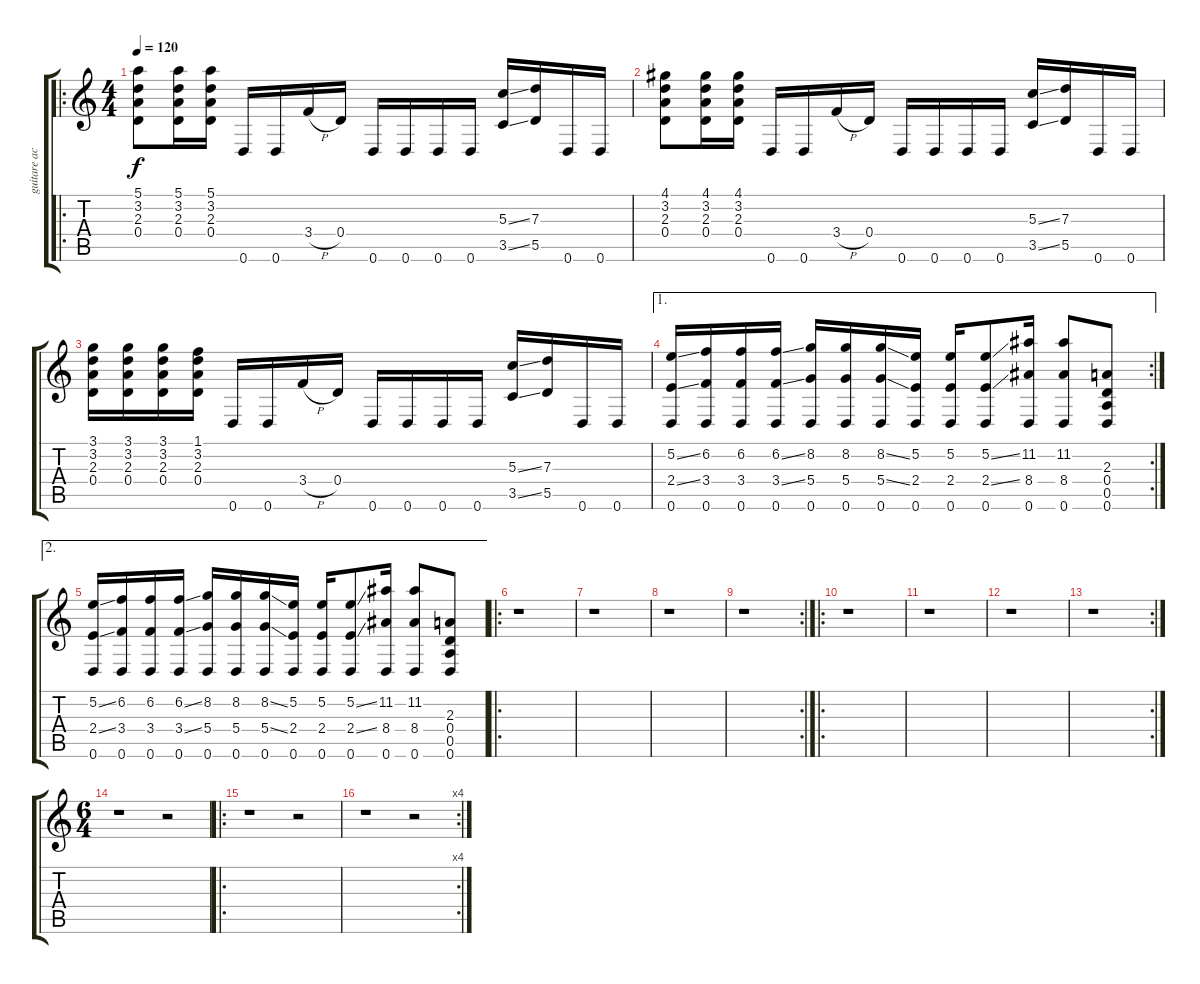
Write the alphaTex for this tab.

\track ("guitare acoustique 2" "guitare ac") {instrument acousticguitarnylon}
\staff {score tabs}
\tuning (E4 B3 G3 D3 A2 D2) {hide}
\ro
\ts (4 4)
\tempo 120
\clef g2
\ks c
(5.1 3.2 2.3 0.4).8{dy f} (5.1 3.2 2.3 0.4).16 (5.1 3.2 2.3 0.4).16 0.6.16 0.6.16 3.4{h}.16 0.4.16 0.6.16 0.6.16 0.6.16 0.6.16 (5.3{ss} 3.5{ss}).16 (7.3 5.5).16 0.6.16 0.6.16 |
(4.1 3.2 2.3 0.4).8 (4.1 3.2 2.3 0.4).16 (4.1 3.2 2.3 0.4).16 0.6.16 0.6.16 3.4{h}.16 0.4.16 0.6.16 0.6.16 0.6.16 0.6.16 (5.3{ss} 3.5{ss}).16 (7.3 5.5).16 0.6.16 0.6.16 |
(3.1 3.2 2.3 0.4).16 (3.1 3.2 2.3 0.4).16 (3.1 3.2 2.3 0.4).16 (1.1 3.2 2.3 0.4).16 0.6.16 0.6.16 3.4{h}.16 0.4.16 0.6.16 0.6.16 0.6.16 0.6.16 (5.3{ss} 3.5{ss}).16 (7.3 5.5).16 0.6.16 0.6.16 |
\ae 1
\rc 2
(5.2{ss} 2.4{ss} 0.6).16 (6.2 3.4 0.6).16 (6.2 3.4 0.6).16 (6.2{ss} 3.4{ss} 0.6).16 (8.2 5.4 0.6).16 (8.2 5.4 0.6).16 (8.2{ss} 5.4{ss} 0.6).16 (5.2 2.4 0.6).16 (5.2 2.4 0.6).16 (5.2{ss} 2.4{ss} 0.6).8 (11.2 8.4 0.6).16 (11.2 8.4 0.6).8 (2.3 0.4 0.5 0.6).8 |
\ae 2
(5.2{ss} 2.4{ss} 0.6).16 (6.2 3.4 0.6).16 (6.2 3.4 0.6).16 (6.2{ss} 3.4{ss} 0.6).16 (8.2 5.4 0.6).16 (8.2 5.4 0.6).16 (8.2{ss} 5.4{ss} 0.6).16 (5.2 2.4 0.6).16 (5.2 2.4 0.6).16 (5.2{ss} 2.4{ss} 0.6).8 (11.2 8.4 0.6).16 (11.2 8.4 0.6).8 (2.3 0.4 0.5 0.6).8 |
\ro
r.1 |
r.1 |
r.1 |
\rc 2
r.1 |
\ro
r.1 |
r.1 |
r.1 |
\rc 2
r.1 |
\ts (6 4)
r.1 r.2 |
\ro
r.1 r.2 |
\rc 4
r.1 r.2
